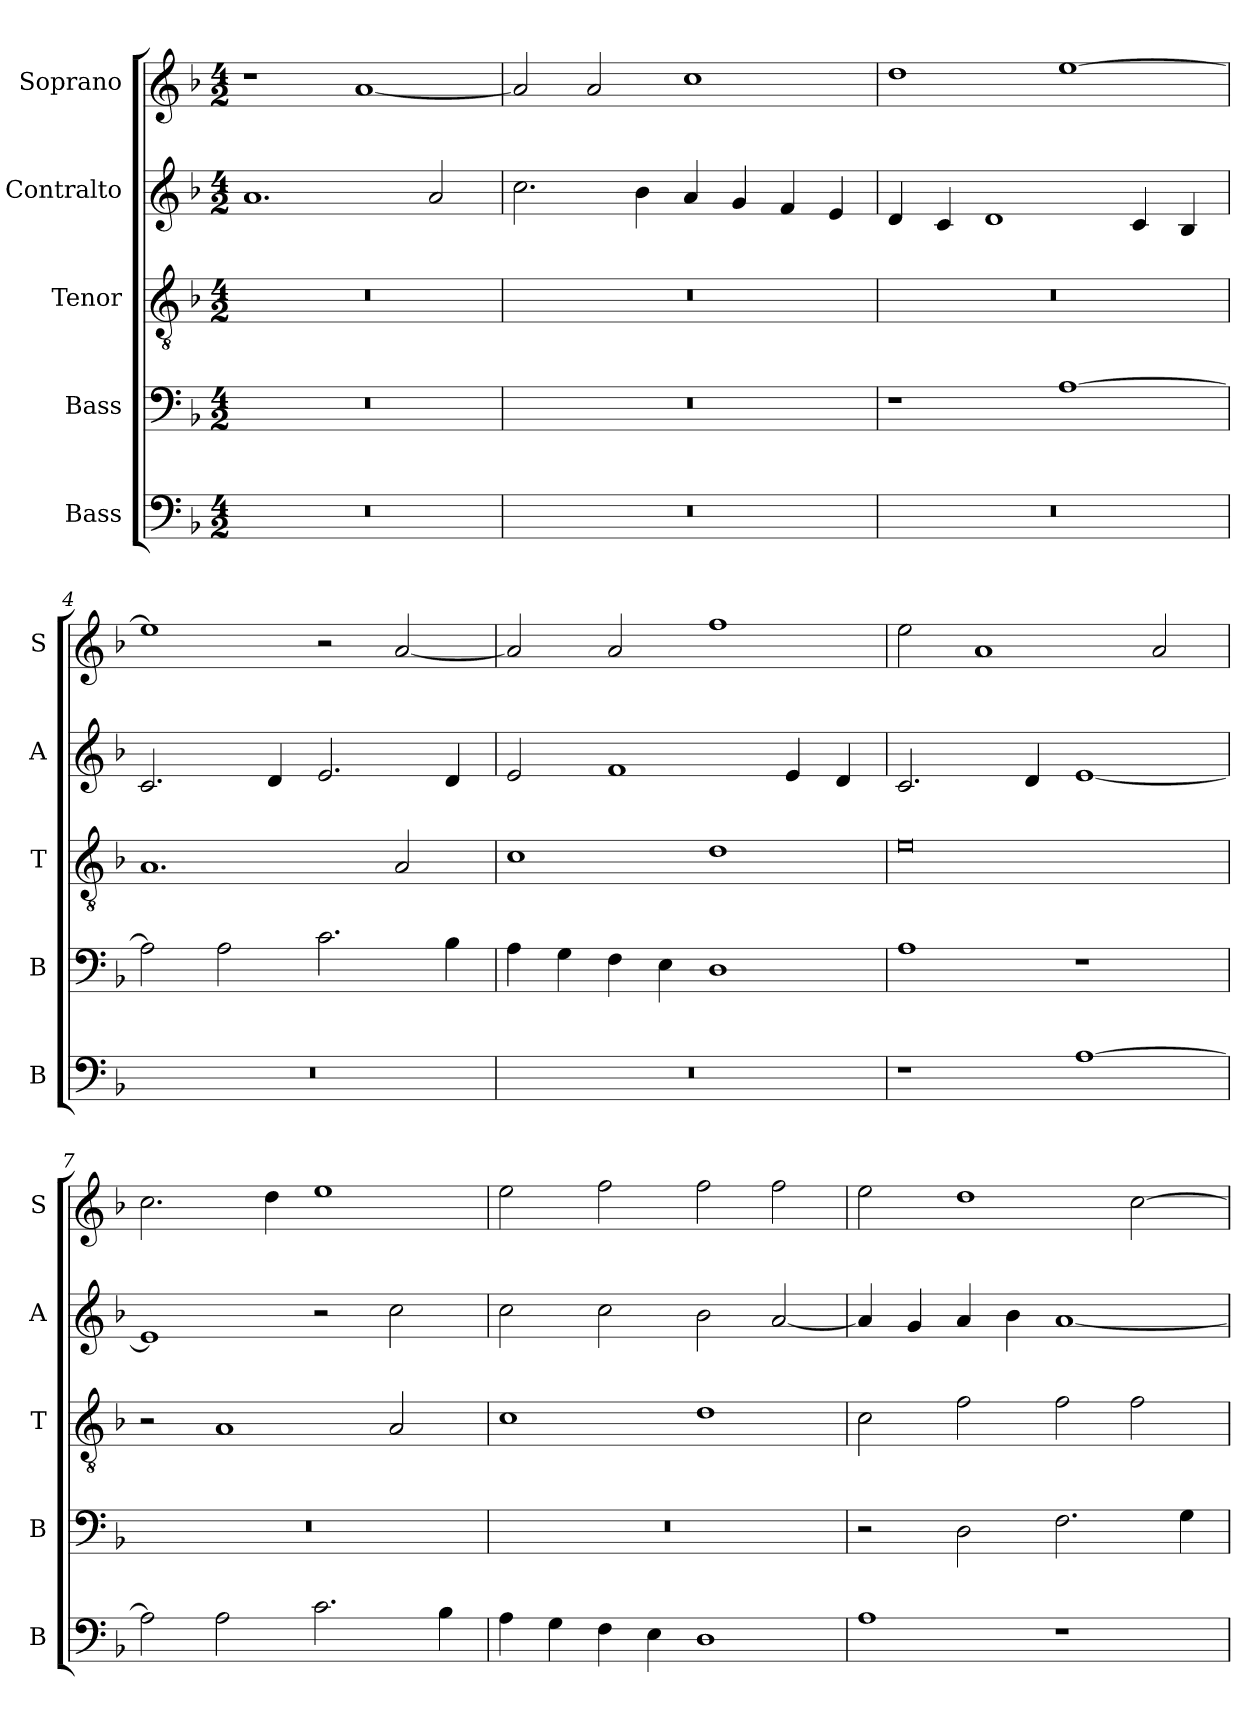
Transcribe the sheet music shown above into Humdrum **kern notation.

**kern	**kern	**kern	**kern	**kern
*part5	*part4	*part3	*part2	*part1
*staff5	*staff4	*staff3	*staff2	*staff1
*I"Bass	*I"Bass	*I"Tenor	*I"Contralto	*I"Soprano
*I'B	*I'B	*I'T	*I'A	*I'S
*clefF4	*clefF4	*clefGv2	*clefG2	*clefG2
*k[b-]	*k[b-]	*k[b-]	*k[b-]	*k[b-]
*D:aeo	*D:aeo	*D:aeo	*D:aeo	*D:aeo
*M4/2	*M4/2	*M4/2	*M4/2	*M4/2
=1	=1	=1	=1	=1
0r	0r	0r	1.a	1r
.	.	.	.	[1a
.	.	.	2a	.
=2	=2	=2	=2	=2
0r	0r	0r	2.cc	2a]
.	.	.	.	2a
.	.	.	4b-	.
.	.	.	4a	1cc
.	.	.	4g	.
.	.	.	4f	.
.	.	.	4e	.
=3	=3	=3	=3	=3
0r	1r	0r	4d	1dd
.	.	.	4c	.
.	.	.	1d	.
.	[1A	.	.	[1ee
.	.	.	4c	.
.	.	.	4B-	.
=4	=4	=4	=4	=4
0r	2A]	1.A	2.c	1ee]
.	2A	.	.	.
.	.	.	4d	.
.	2.c	.	2.e	2r
.	.	2A	.	[2a
.	4B-	.	4d	.
=5	=5	=5	=5	=5
0r	4A	1c	2e	2a]
.	4G	.	.	.
.	4F	.	1f	2a
.	4E	.	.	.
.	1D	1d	.	1ff
.	.	.	4e	.
.	.	.	4d	.
=6	=6	=6	=6	=6
1r	1A	0e	2.c	2ee
.	.	.	.	1a
.	.	.	4d	.
[1A	1r	.	[1e	.
.	.	.	.	2a
=7	=7	=7	=7	=7
2A]	0r	2r	1e]	2.cc
2A	.	1A	.	.
.	.	.	.	4dd
2.c	.	.	2r	1ee
.	.	2A	2cc	.
4B-	.	.	.	.
=8	=8	=8	=8	=8
4A	0r	1c	2cc	2ee
4G	.	.	.	.
4F	.	.	2cc	2ff
4E	.	.	.	.
1D	.	1d	2b-	2ff
.	.	.	[2a	2ff
=9	=9	=9	=9	=9
1A	2r	2c	4a]	2ee
.	.	.	4g	.
.	2D	2f	4a	1dd
.	.	.	4b-	.
1r	2.F	2f	[1a	.
.	.	2f	.	[2cc
.	4G	.	.	.
=	=	=	=	=
*-	*-	*-	*-	*-
